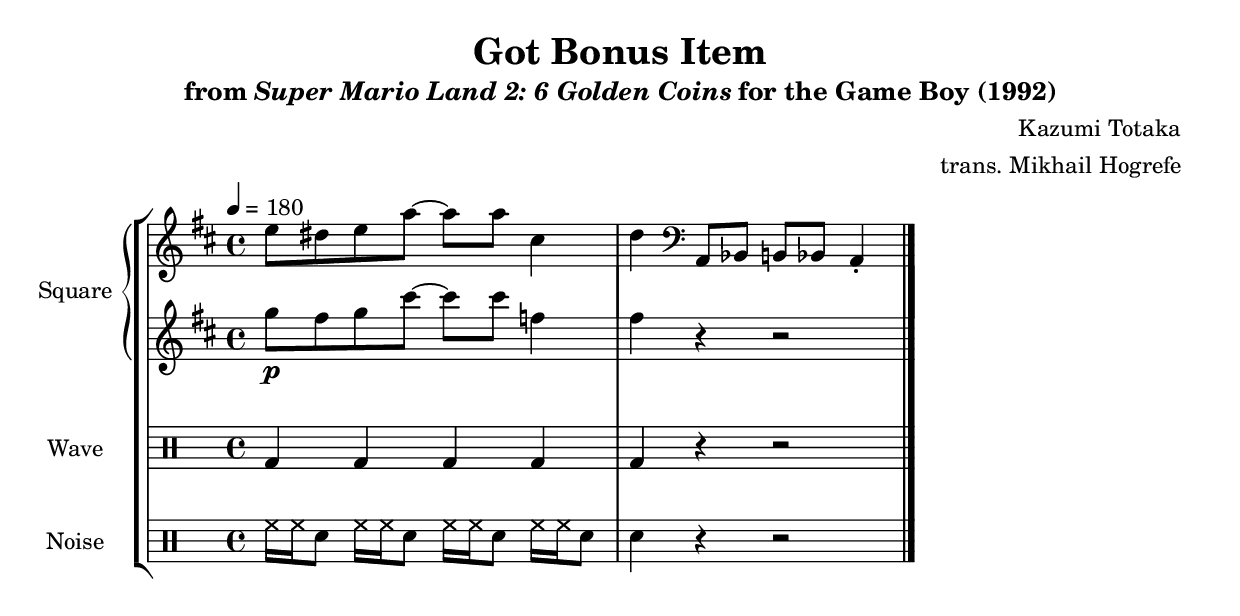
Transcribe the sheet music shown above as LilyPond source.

\version "2.22.0"

smaller = {
    \set fontSize = #-3
    \override Stem #'length-fraction = #0.56
    \override Beam #'thickness = #0.2688
    \override Beam #'length-fraction = #0.56
}

\book {
    \header {
        title = "Got Bonus Item"
        subtitle = \markup { "from" {\italic "Super Mario Land 2: 6 Golden Coins"} "for the Game Boy (1992)" }
        composer = "Kazumi Totaka"
        arranger = "trans. Mikhail Hogrefe"
    }

    \score {
        {
            \new StaffGroup <<
                \new GrandStaff <<
                    \set GrandStaff.instrumentName = "Square"
                    \set GrandStaff.shortInstrumentName = "S."
                    \new Staff \relative c'' {
                   
\key d \major
\tempo 4 = 180
e8 dis e a ~ a a cis,4 |
d4 \clef bass a,,8 bes b bes a4-. |
\bar "|."
                    }

                    \new Staff \relative c''' {                 
\key d \major
g8\p fis g cis ~ cis cis f,4 |
fis4 r r2 |
                    }
                >>

                \new DrumStaff {
                    \drummode {
                        \set Staff.instrumentName="Wave"
                        \set Staff.shortInstrumentName="W."
bd4 bd bd bd |
bd4 r r2 |
                    }
                }

                \new DrumStaff {
                    \drummode {
                        \set Staff.instrumentName="Noise"
                        \set Staff.shortInstrumentName="N."
hh16 hh sn8 hh16 hh sn8 hh16 hh sn8 hh16 hh sn8 |
sn4 r r2 |
                    }
                }
            >>
        }
        \layout {
            \context {
                \Staff
                \RemoveEmptyStaves
            }
            \context {
                \DrumStaff
                \RemoveEmptyStaves
            }
        }
    }
}
